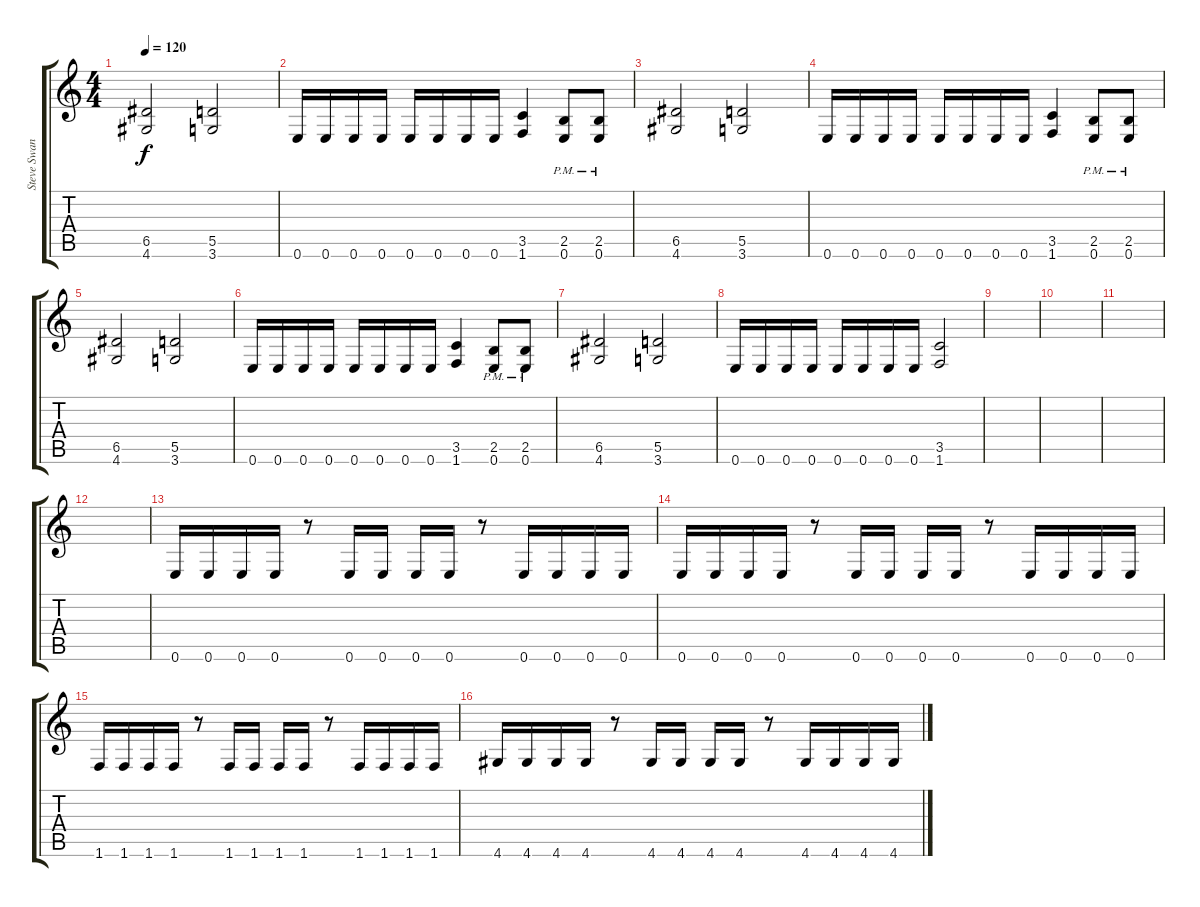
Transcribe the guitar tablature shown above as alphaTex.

\track ("Steve Swanson" "Steve Swan") {instrument overdrivenguitar}
\staff {score tabs}
\tuning (E4 B3 G3 D3 A2 E2) {hide}
\ts (4 4)
\tempo 120
\clef g2
\ks c
(6.5 4.6).2{dy f} (5.5 3.6).2 |
0.6.16 0.6.16 0.6.16 0.6.16 0.6.16 0.6.16 0.6.16 0.6.16 (3.5 1.6).4 (2.5{pm} 0.6{pm}).8 (2.5{pm} 0.6{pm}).8 |
(6.5 4.6).2 (5.5 3.6).2 |
0.6.16 0.6.16 0.6.16 0.6.16 0.6.16 0.6.16 0.6.16 0.6.16 (3.5 1.6).4 (2.5{pm} 0.6{pm}).8 (2.5{pm} 0.6{pm}).8 |
(6.5 4.6).2 (5.5 3.6).2 |
0.6.16 0.6.16 0.6.16 0.6.16 0.6.16 0.6.16 0.6.16 0.6.16 (3.5 1.6).4 (2.5{pm} 0.6{pm}).8 (2.5{pm} 0.6{pm}).8 |
(6.5 4.6).2 (5.5 3.6).2 |
0.6.16 0.6.16 0.6.16 0.6.16 0.6.16 0.6.16 0.6.16 0.6.16 (3.5 1.6).2 |
|
|
|
|
0.6.16 0.6.16 0.6.16 0.6.16 r.8 0.6.16 0.6.16 0.6.16 0.6.16 r.8 0.6.16 0.6.16 0.6.16 0.6.16 |
0.6.16 0.6.16 0.6.16 0.6.16 r.8 0.6.16 0.6.16 0.6.16 0.6.16 r.8 0.6.16 0.6.16 0.6.16 0.6.16 |
1.6.16 1.6.16 1.6.16 1.6.16 r.8 1.6.16 1.6.16 1.6.16 1.6.16 r.8 1.6.16 1.6.16 1.6.16 1.6.16 |
4.6.16 4.6.16 4.6.16 4.6.16 r.8 4.6.16 4.6.16 4.6.16 4.6.16 r.8 4.6.16 4.6.16 4.6.16 4.6.16
